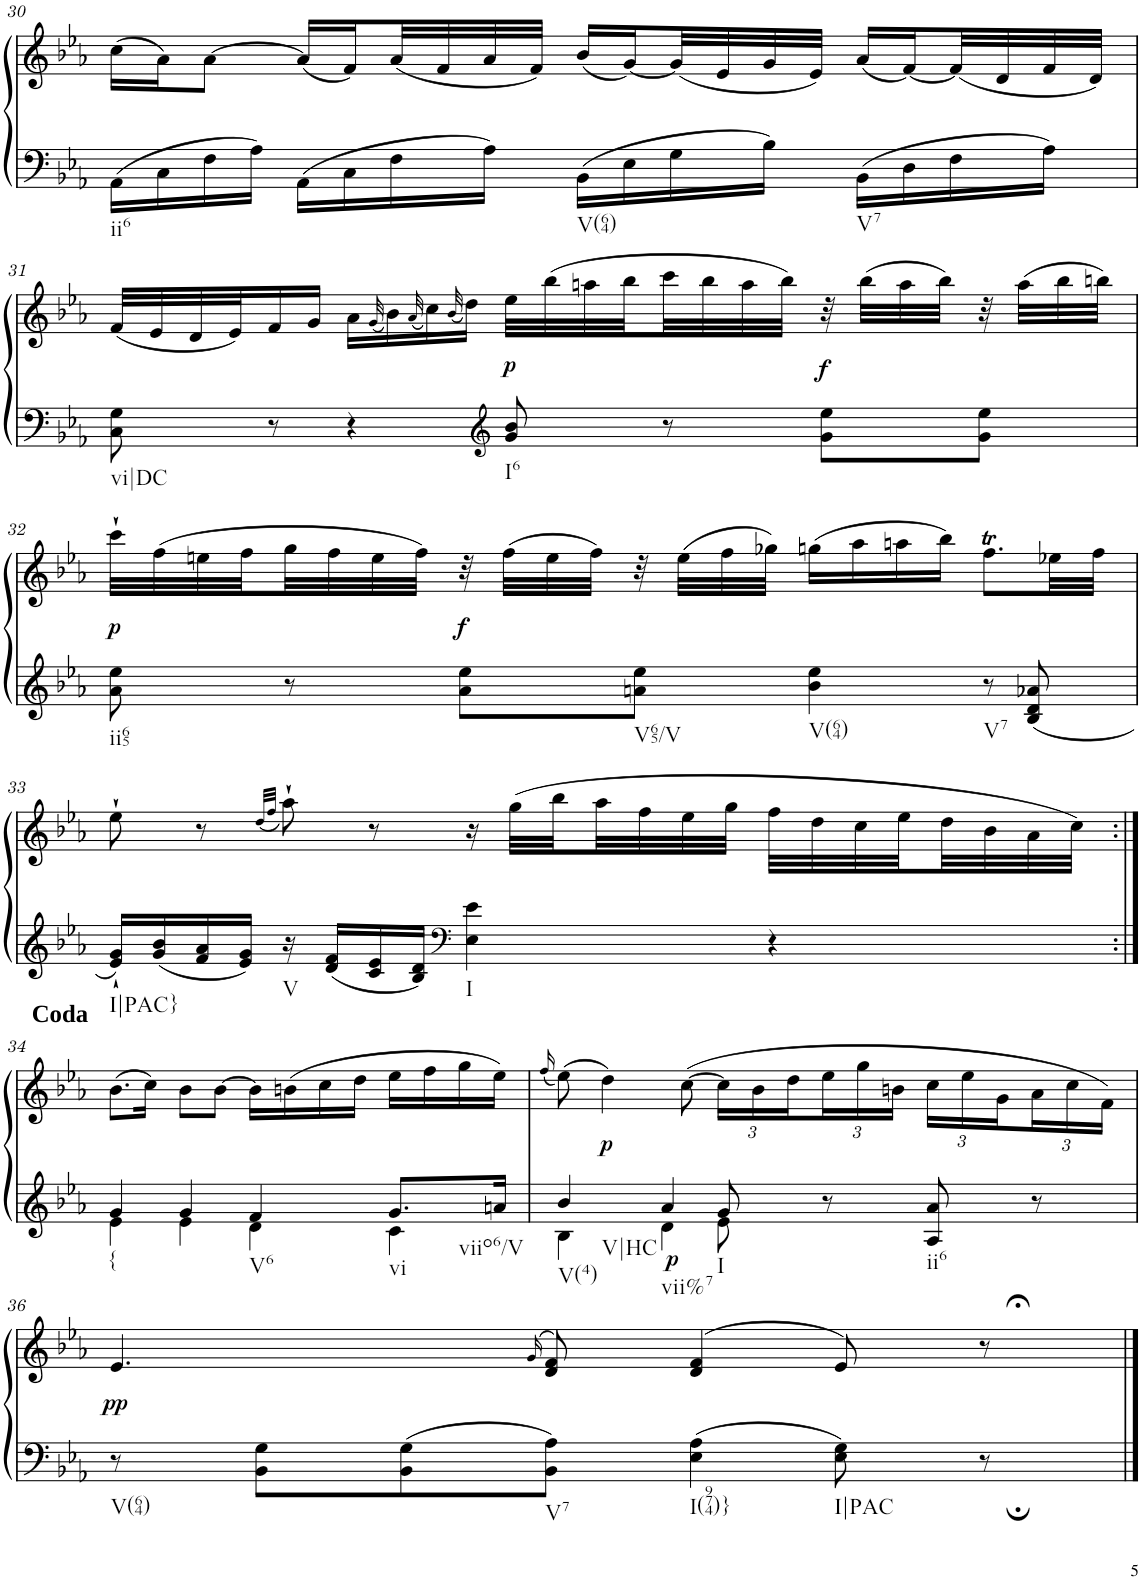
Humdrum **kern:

**kern	**kern	**dynam
*part1	*part1	*part1
*staff2	*staff1	*staff1/2
*I"Klavier linke Hand	*	*
!!LO:PB:g=z
*clefF4	*clefG2	*
*k[b-e-a-]	*k[b-e-a-]	*
*M4/4	*M4/4	*
=30	=30	=30
!LO:TX:b:t=ii6	!	!
16AA-\LL	(16cc\LL	.
16C\	16a-\J)	.
16F\	[8a-\J	.
16A-\JJ	.	.
16AA-\LL	(16a-/LL]	.
16C\	16f/)	.
16F\	(32a-/L	.
.	32f/	.
16A-\JJ	32a-/	.
.	32f/JJJ)	.
!LO:TX:b:t=V(64)	!	!
16BB-\LL	(16b-/LL	.
16E-\	[16g/)	.
16G\	(32g/L]	.
.	32e-/	.
16B-\JJ	32g/	.
.	32e-/JJJ)	.
!LO:TX:b:t=V7	!	!
16BB-\LL	(16a-/LL	.
16D\	[16f/)	.
16F\	(32f/L]	.
.	32d/	.
16A-\JJ	32f/	.
.	32d/JJJ)	.
!!LO:LB:g=z
=31	=31	=31
!LO:TX:b:t=vi|DC	!	!
8C\ 8G\	(32f/LLL	.
.	32e-/	.
.	32d/	.
.	32e-/J)	.
8r	16f/	.
.	16g/JJ	.
4r	16a-\LL	.
.	(32qg/	.
.	16b-\)	.
.	(32qa-/	.
.	16cc\)	.
.	(32qb-/	.
.	16dd\JJ)	.
*clefG2	*	*
!LO:TX:b:t=I6	!	!
!	!	!LO:DY:b
8g/ 8b-/	32ee-\LLL	p
.	(32bb-\	.
.	32aan\	.
.	32bb-\	.
8r	32ccc\	.
.	32bb-\	.
.	32aa\	.
.	32bb-\JJJ)	.
!	!	!LO:DY:b
8g\ 8ee-\L	32r	f
.	(32bb-\LLL	.
.	32aa\	.
.	32bb-\JJJ)	.
8g\ 8ee-\J	32r	.
.	(32aa\LLL	.
.	32bb-\	.
.	32bbn\JJJ)	.
!!LO:LB:g=z
=32	=32	=32
!LO:TX:b:t=ii65	!	!
!	!	!LO:DY:b
8a-\ 8ee-\	32ccc`\LLL	p
.	(32ff\	.
.	32een\	.
.	32ff\	.
8r	32gg\	.
.	32ff\	.
.	32ee\	.
.	32ff\JJJ)	.
!	!	!LO:DY:b
8a-\ 8ee-\L	32r	f
.	(32ff\LLL	.
.	32ee\	.
.	32ff\JJJ)	.
!LO:TX:b:t=V65/V	!	!
8an\ 8ee-\J	32r	.
.	(32ee\LLL	.
.	32ff\	.
.	32gg-X\JJJ)	.
!LO:TX:b:t=V(64)	!	!
4b-\ 4ee-\	(16ggn\LL	.
.	16aa-\	.
.	16aan\	.
.	16bb-\JJ)	.
!LO:TX:b:t=V7	!	!
8r	8.ffT\L	.
8B-/ 8d/ 8a-X/	.	.
.	32ee-X\LL	.
.	32ff\JJJ	.
!!LO:LB:g=z
=33	=33	=33
!LO:TX:b:t=I|PAC}	!	!
16e-/` 16g/`LL	8ee-`\	.
16g/ 16b-/	.	.
16f/ 16a-/	8r	.
16e-/ 16g/JJ	.	.
.	(32qdd/LLL	.
.	32qff/JJJ	.
!LO:TX:b:t=V	!	!
16r	8aa-`\)	.
16d/ 16f/LL	.	.
16c/ 16e-/	8r	.
16B-/ 16d/JJ	.	.
*clefF4	*	*
!LO:TX:b:t=I	!	!
4E-\ 4e-\	16r	.
.	(32gg\LLL	.
.	32bb-\	.
.	32aa-\	.
.	32ff\	.
.	32ee-\	.
.	32gg\JJJ	.
4r	32ff\LLL	.
.	32dd\	.
.	32cc\	.
.	32ee-\	.
.	32dd\	.
.	32b-\	.
.	32a-\	.
.	32cc\JJJ)	.
!!LO:LB:g=z
=34:|!	=34:|!	=34:|!
*^	*	*
!LO:TX:b:t={	!	!	!
4g/	4e-\	(8.b-\L	.
.	.	16cc\Jk)	.
4g/	4e-\	8b-\L	.
.	.	[8b-\J	.
!LO:TX:b:t=V6	!	!	!
4f/	4d\	16b-\LL]	.
.	.	(16bn\	.
.	.	16cc\	.
.	.	16dd\JJ	.
!LO:TX:b:t=vi	!	!	!
!LO:TX:b:t=viio6/V	!	!	!
8.g/L	4c\	16ee-\LL	.
.	.	16ff\	.
.	.	16gg\	.
16an/Jk	.	16ee-\JJ)	.
=35	=35	=35	=35
.	.	(16qff/	.
!LO:TX:b:t=V(4)	!	!	!
!LO:TX:b:t=V|HC	!	!	!
4b-/	4B-\	(8ee-\)	.
!	!	!	!LO:DY:b
.	.	4dd\)	p
!LO:TX:b:t=vii%7	!	!	!
!	!	!	!LO:DY:b=2
4a-/	4d\	.	p
.	.	([8cc\	.
*	*	*Xbrackettup	*
!LO:TX:b:t=I	!	!	!
8g/	8e-\	24cc\LL]	.
.	.	24b-\	.
.	.	24dd\	.
8r	4.ryy	24ee-\	.
.	.	24gg\	.
.	.	24bn\JJ	.
!LO:TX:b:t=ii6	!	!	!
8A-/ 8a-/	.	24cc\LL	.
.	.	24ee-\	.
.	.	24g\	.
8r	.	24a-\	.
.	.	24cc\	.
.	.	24f\JJ)	.
*v	*v	*	*
!!LO:LB:g=z
=36	=36	=36
!LO:TX:b:t=V(64)	!	!
!	!	!LO:DY:b
8r	4.e-/	pp
8BB-\ 8G\L	.	.
8BB-\ 8G\	.	.
.	(>16qg/	.
!LO:TX:b:t=V7	!	!
8BB-\ 8A-\J	8d/ 8f/)	.
!LO:TX:b:t=I(974)}	!	!
4E-\ 4A-\	(>4d/ 4f/	.
!LO:TX:b:t=I|PAC	!	!
8E-\ 8G\	8e-/)	.
8r;	8r;<	.
==	==	==
*-	*-	*-
